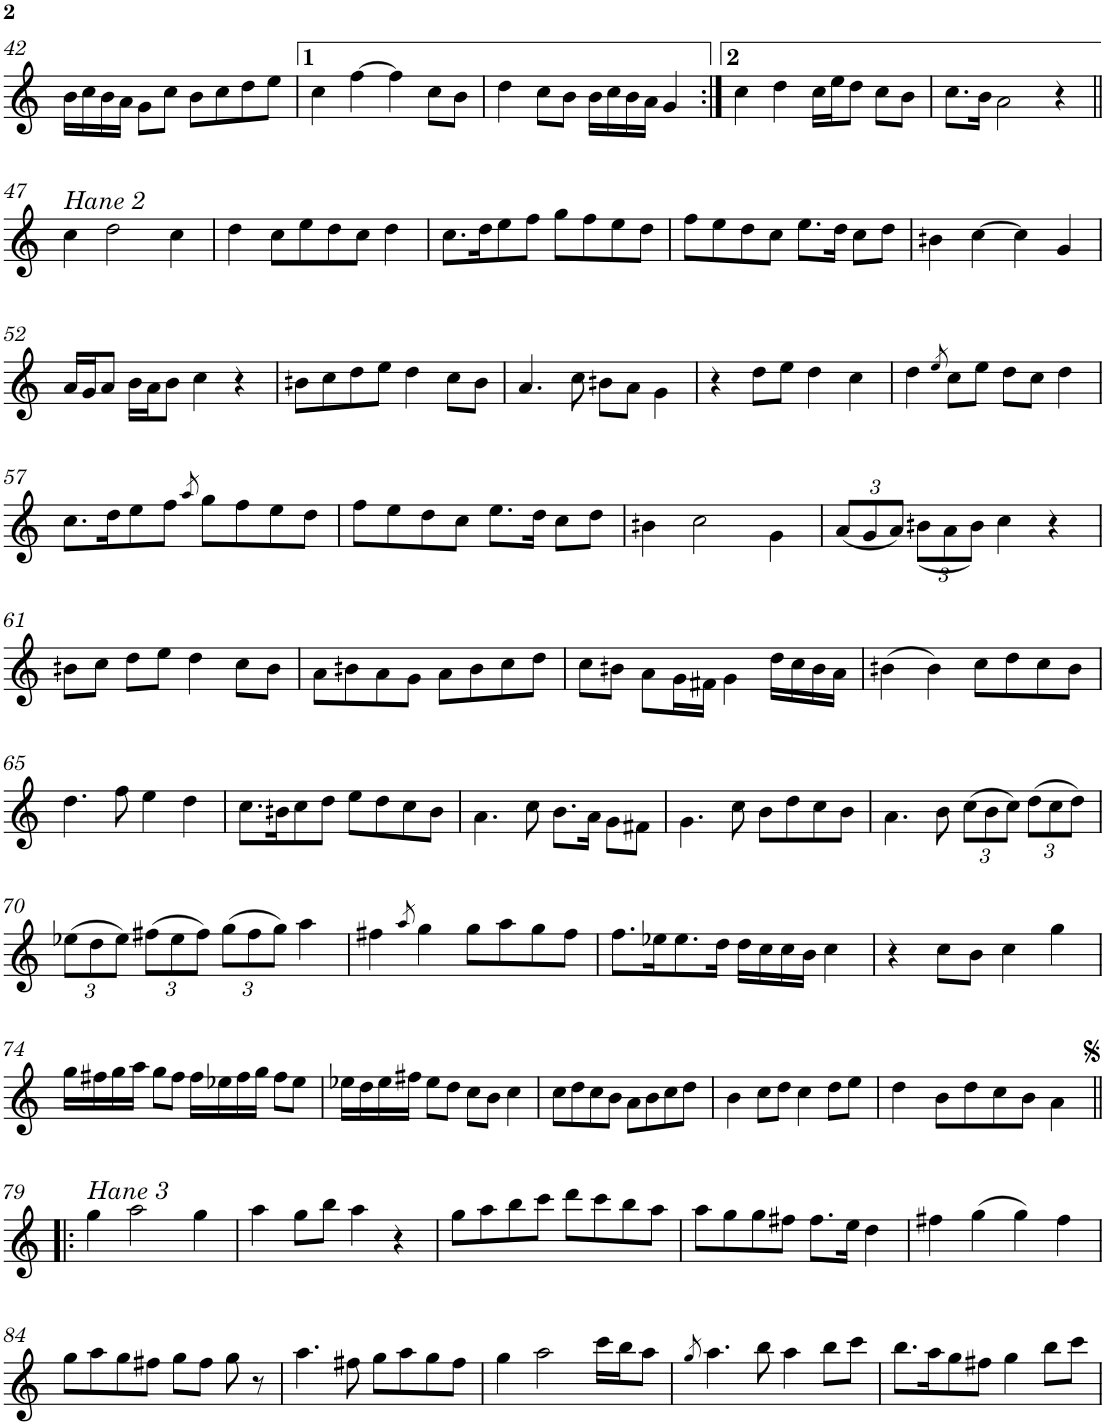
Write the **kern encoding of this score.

**kern
*part1
*staff1
*I"Piano
*I'Pno
!!LO:PB:g=z
*clefG2
*k[]
*M4/4
*met(c)
=42
16b\LL
16cc\
16b\
16a\JJ
8g\L
8cc\J
8b\L
8cc\
8dd\
8ee\J
=43
4cc\
[4ff\
4ff\]
8cc\L
8b\J
=44
4dd\
8cc\L
8b\J
16b\LL
16cc\
16b\
16a\JJ
4g/
=45:|!
4cc\
4dd\
16cc\LL
16ee\J
8dd\J
8cc\L
8b\J
=46
8.cc\L
16b\Jk
2a\
4r
!!LO:LB:g=z
=47||
!LO:TX:a:i:t=Hane 2
4cc\
2dd\
4cc\
=48
4dd\
8cc\L
8ee\
8dd\
8cc\J
4dd\
=49
8.cc\L
16dd\K
8ee\
8ff\J
8gg\L
8ff\
8ee\
8dd\J
=50
8ff\L
8ee\
8dd\
8cc\J
8.ee\L
16dd\Jk
8cc\L
8dd\J
=51
4bn\
[4cc\
4cc\]
4g/
!!LO:LB:g=z
=52
16a/LL
16g/J
8a/J
16b\LL
16a\J
8b\J
4cc\
4r
=53
8bn\L
8cc\
8dd\
8ee\J
4dd\
8cc\L
8b\J
=54
4.a/
8cc\
8bn\L
8a\J
4g\
=55
4r
8dd\L
8ee\J
4dd\
4cc\
=56
4dd\
8qee/
8cc\L
8ee\J
8dd\L
8cc\J
4dd\
!!LO:LB:g=z
=57
8.cc\L
16dd\K
8ee\
8ff\J
8qaa/
8gg\L
8ff\
8ee\
8dd\J
=58
8ff\L
8ee\
8dd\
8cc\J
8.ee\L
16dd\Jk
8cc\L
8dd\J
=59
4bn\
2cc\
4g\
=60
*Xbrackettup
(<12a/L
12g/
12a/J)
(<12bn\L
12a\
12b\J)
4cc\
4r
!!LO:LB:g=z
=61
8bn\L
8cc\J
8dd\L
8ee\J
4dd\
8cc\L
8b\J
=62
8a\L
8bn\
8a\
8g\J
8a\L
8b\
8cc\
8dd\J
=63
8cc\L
8bn\J
8a\L
16g\L
16f#X\JJ
4g\
16dd\LL
16cc\
16b\
16a\JJ
=64
(4bn\
4b\)
8cc\L
8dd\
8cc\
8b\J
!!LO:LB:g=z
=65
4.dd\
8ff\
4ee\
4dd\
=66
8.cc\L
16bn\K
8cc\
8dd\J
8ee\L
8dd\
8cc\
8b\J
=67
4.a\
8cc\
8.b\L
16a\Jk
8g\L
8f#X\J
=68
4.g\
8cc\
8b\L
8dd\
8cc\
8b\J
=69
4.a\
8b\
(>12cc\L
12b\
12cc\J)
(>12dd\L
12cc\
12dd\J)
!!LO:LB:g=z
=70
(>12ee-X\L
12dd\
12ee-\J)
(>12ff#X\L
12ee-\
12ff#\J)
(>12gg\L
12ff#\
12gg\J)
4aa\
=71
4ff#X\
8qaa/
4gg\
8gg\L
8aa\
8gg\
8ff#\J
=72
8.ff\L
16ee-X\K
8.ee-\
16dd\Jk
16dd\LL
16cc\
16cc\
16b\JJ
4cc\
=73
4r
8cc\L
8b\J
4cc\
4gg\
!!LO:LB:g=z
=74
16gg\LL
16ff#X\
16gg\
16aa\JJ
8gg\L
8ff#\J
16ff#\LL
16ee-X\
16ff#\
16gg\JJ
8ff#\L
8ee-\J
=75
16ee-X\LL
16dd\
16ee-\
16ff#X\JJ
8ee-\L
8dd\J
8cc\L
8b\J
4cc\
=76
8cc\L
8dd\
8cc\
8b\J
8a\L
8b\
8cc\
8dd\J
=77
4b\
8cc\L
8dd\J
4cc\
8dd\L
8ee\J
=78
4dd\
8b\L
8dd\
8cc\
8b\J
4a\
!!LO:LB:g=z
=79!|:
!LO:TX:a:i:t=Hane 3
4gg\
2aa\
4gg\
=80
4aa\
8gg\L
8bb\J
4aa\
4r
=81
8gg\L
8aa\
8bb\
8ccc\J
8ddd\L
8ccc\
8bb\
8aa\J
=82
8aa\L
8gg\
8gg\
8ff#X\J
8.ff#\L
16ee\Jk
4dd\
=83
4ff#X\
(4gg\
4gg\)
4ff#\
!!LO:LB:g=z
=84
8gg\L
8aa\
8gg\
8ff#X\J
8gg\L
8ff#\J
8gg\
8r
=85
4.aa\
8ff#X\
8gg\L
8aa\
8gg\
8ff#\J
=86
4gg\
2aa\
16ccc\LL
16bb\J
8aa\J
=87
8qgg/
4.aa\
8bb\
4aa\
8bb\L
8ccc\J
=88
8.bb\L
16aa\K
8gg\
8ff#X\J
4gg\
8bb\L
8ccc\J
=
*-
